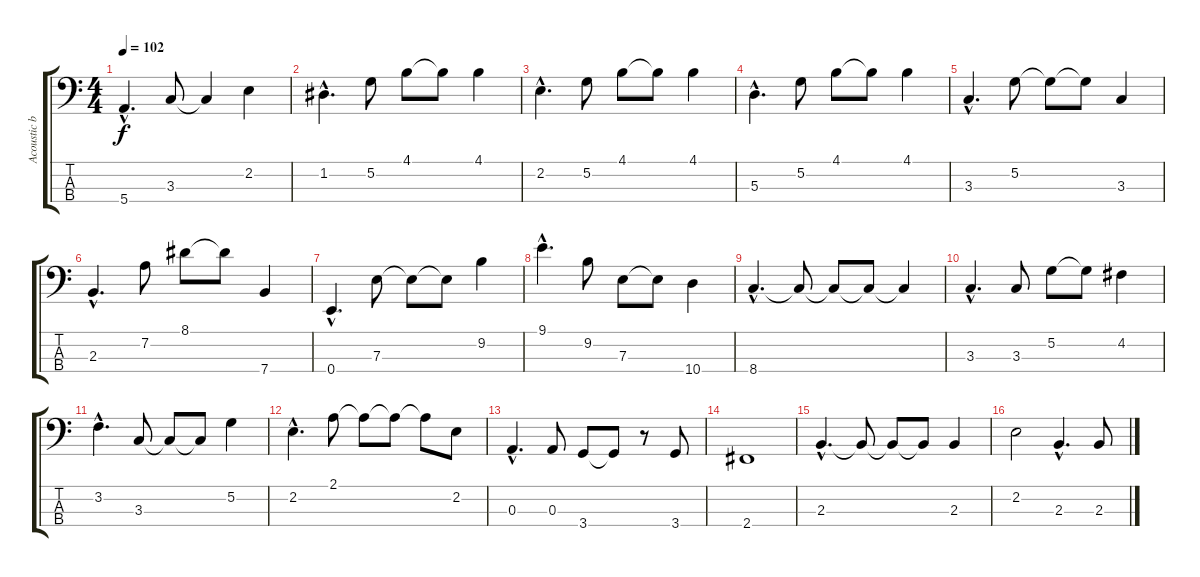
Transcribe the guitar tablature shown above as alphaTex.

\track ("Acoustic bass" "Acoustic b") {instrument acousticbass}
\staff {score tabs}
\tuning (G2 D2 A1 E1) {hide}
\ts (4 4)
\tempo 102
\clef f4
\ks c
5.4{hac}.4{d dy f} 3.3.8 3.3{t}.4 2.2.4 |
1.2{hac}.4{d} 5.2.8 4.1.8 4.1{t}.8 4.1.4 |
2.2{hac}.4{d} 5.2.8 4.1.8 4.1{t}.8 4.1.4 |
5.3{hac}.4{d} 5.2.8 4.1.8 4.1{t}.8 4.1.4 |
3.3{hac}.4{d} 5.2.8 5.2{t}.8 5.2{t}.8 3.3.4 |
2.3{hac}.4{d} 7.2.8 8.1.8 8.1{t}.8 7.4.4 |
0.4{hac}.4{d} 7.3.8 7.3{t}.8 7.3{t}.8 9.2.4 |
9.1{hac}.4{d} 9.2.8 7.3.8 7.3{t}.8 10.4.4 |
8.4{hac}.4{d} 8.4{t}.8 8.4{t}.8 8.4{t}.8 8.4{t}.4 |
3.3{hac}.4{d} 3.3.8 5.2.8 5.2{t}.8 4.2.4 |
3.2{hac}.4{d} 3.3.8 3.3{t}.8 3.3{t}.8 5.2.4 |
2.2{hac}.4{d} 2.1.8 2.1{t}.8 2.1{t}.8 2.1{t}.8 2.2.8 |
0.3{hac}.4{d} 0.3.8 3.4.8 3.4{t}.8 r.8 3.4.8 |
2.4.1 |
2.3{hac}.4{d} 2.3{t}.8 2.3{t}.8 2.3{t}.8 2.3.4 |
2.2.2 2.3{hac}.4{d} 2.3.8
